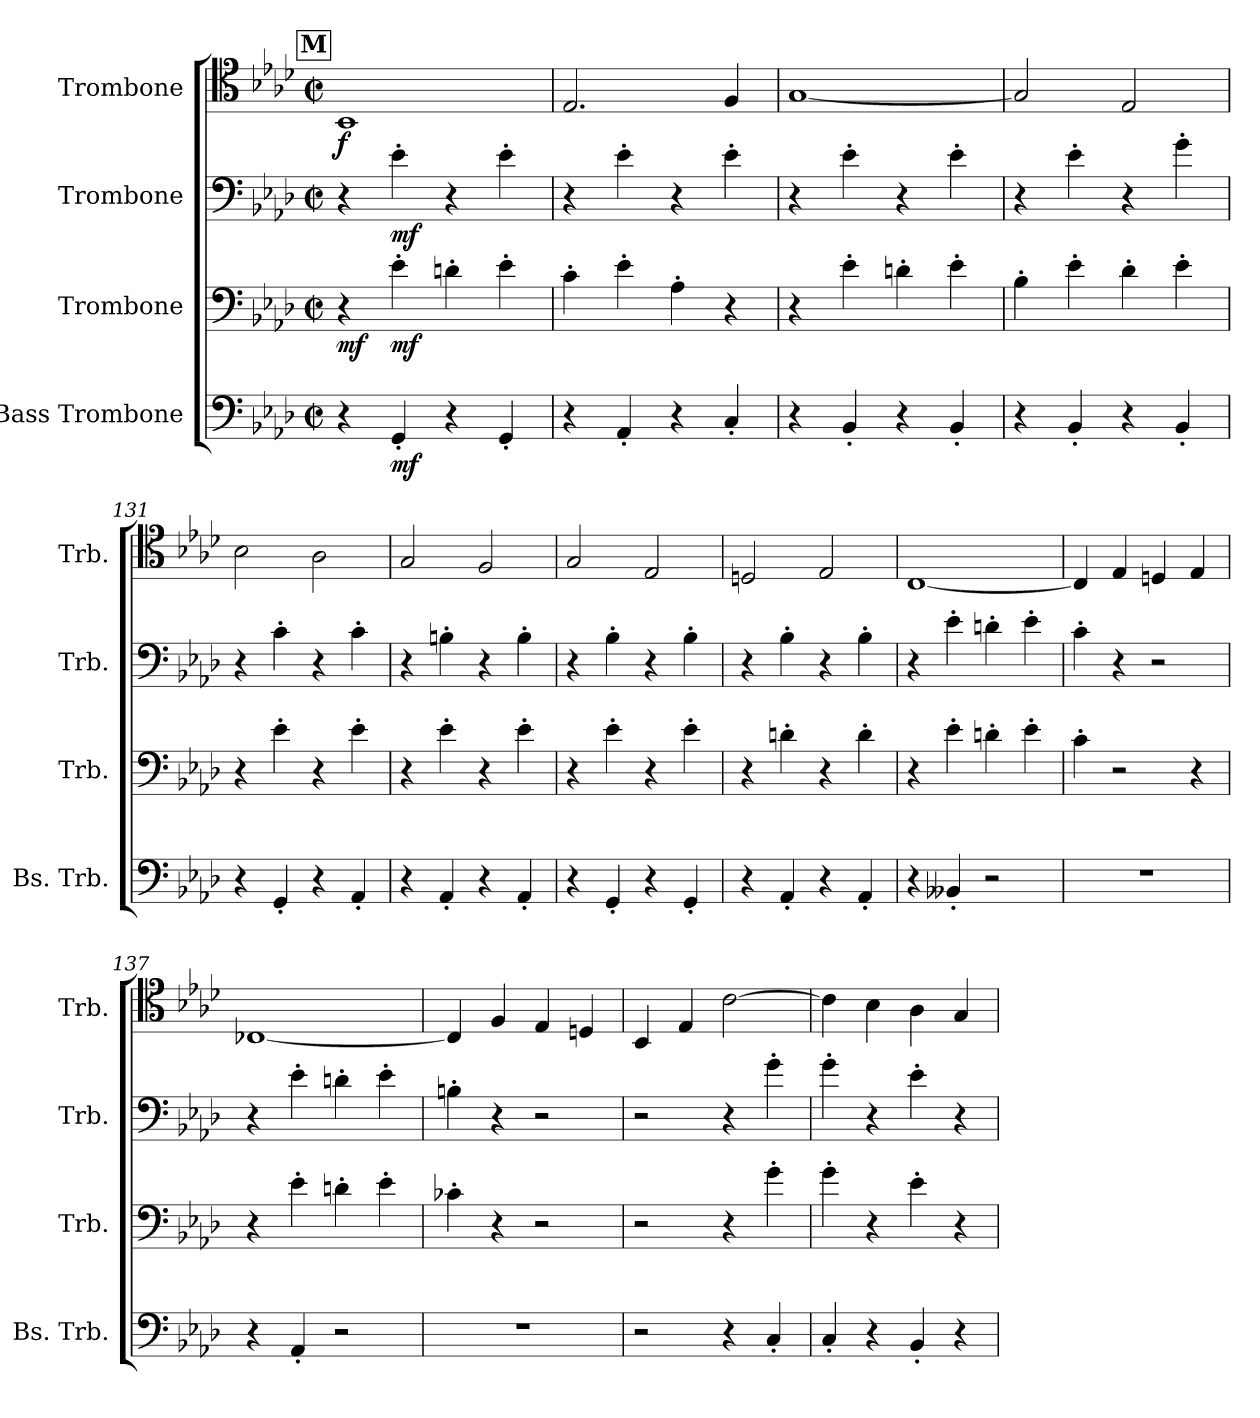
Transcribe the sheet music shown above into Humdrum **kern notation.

**kern	**dynam	**kern	**dynam	**kern	**dynam	**kern	**dynam
*part4	*part4	*part3	*part3	*part2	*part2	*part1	*part1
*staff4	*staff4	*staff3	*staff3	*staff2	*staff2	*staff1	*staff1
*I"Bass Trombone	*	*I"Trombone	*	*I"Trombone	*	*I"Trombone	*
*I'Bs. Trb.	*	*I'Trb.	*	*I'Trb.	*	*I'Trb.	*
*clefF4	*	*clefF4	*	*clefF4	*	*clefC4	*
*k[b-e-a-d-]	*	*k[b-e-a-d-]	*	*k[b-e-a-d-]	*	*k[b-e-a-d-]	*
*M2/2	*	*M2/2	*	*M2/2	*	*M2/2	*
*met(c|)	*	*met(c|)	*	*met(c|)	*	*met(c|)	*
!!LO:REH:place=s1:a:fs=14:t=M
=127	=127	=127	=127	=127	=127	=127	=127
!	!	!	!LO:DY:b	!	!	!	!LO:DY:b
4r	.	4r	mf	4r	.	1BB-	f
!	!LO:DY:b	!	!LO:DY:b	!	!LO:DY:b	!	!
4GG'/	mf	4e-'\	mf	4e-'\	mf	.	.
4r	.	4dn'\	.	4r	.	.	.
4GG'/	.	4e-'\	.	4e-'\	.	.	.
=128	=128	=128	=128	=128	=128	=128	=128
4r	.	4c'\	.	4r	.	2.E-/	.
4AA-'/	.	4e-'\	.	4e-'\	.	.	.
4r	.	4A-'\	.	4r	.	.	.
4C'/	.	4r	.	4e-'\	.	4F/	.
=129	=129	=129	=129	=129	=129	=129	=129
4r	.	4r	.	4r	.	[1G	.
4BB-'/	.	4e-'\	.	4e-'\	.	.	.
4r	.	4dn'\	.	4r	.	.	.
4BB-'/	.	4e-'\	.	4e-'\	.	.	.
=130	=130	=130	=130	=130	=130	=130	=130
4r	.	4B-'\	.	4r	.	2G/]	.
4BB-'/	.	4e-'\	.	4e-'\	.	.	.
4r	.	4d-'\	.	4r	.	2E-/	.
4BB-'/	.	4e-'\	.	4g'\	.	.	.
=131	=131	=131	=131	=131	=131	=131	=131
4r	.	4r	.	4r	.	2B-\	.
4GG'/	.	4e-'\	.	4c'\	.	.	.
4r	.	4r	.	4r	.	2A-\	.
4AA-'/	.	4e-'\	.	4c'\	.	.	.
=132	=132	=132	=132	=132	=132	=132	=132
4r	.	4r	.	4r	.	2G/	.
4AA-'/	.	4e-'\	.	4Bn'\	.	.	.
4r	.	4r	.	4r	.	2F/	.
4AA-'/	.	4e-'\	.	4B'\	.	.	.
=133	=133	=133	=133	=133	=133	=133	=133
4r	.	4r	.	4r	.	2G/	.
4GG'/	.	4e-'\	.	4B-'\	.	.	.
4r	.	4r	.	4r	.	2E-/	.
4GG'/	.	4e-'\	.	4B-'\	.	.	.
=134	=134	=134	=134	=134	=134	=134	=134
4r	.	4r	.	4r	.	2Dn/	.
4AA-'/	.	4dn'\	.	4B-'\	.	.	.
4r	.	4r	.	4r	.	2E-/	.
4AA-'/	.	4d'\	.	4B-'\	.	.	.
!!LO:LB:g=z
=135	=135	=135	=135	=135	=135	=135	=135
4r	.	4r	.	4r	.	[1C	.
4BB--X'/	.	4e-'\	.	4e-'\	.	.	.
2r	.	4dn'\	.	4dn'\	.	.	.
.	.	4e-'\	.	4e-'\	.	.	.
=136	=136	=136	=136	=136	=136	=136	=136
1r	.	4c'\	.	4c'\	.	4C/]	.
.	.	2r	.	4r	.	4E-/	.
.	.	.	.	2r	.	4Dn/	.
.	.	4r	.	.	.	4E-/	.
=137	=137	=137	=137	=137	=137	=137	=137
4r	.	4r	.	4r	.	[1C-X	.
4AA-'/	.	4e-'\	.	4e-'\	.	.	.
2r	.	4dn'\	.	4dn'\	.	.	.
.	.	4e-'\	.	4e-'\	.	.	.
=138	=138	=138	=138	=138	=138	=138	=138
1r	.	4c-X'\	.	4Bn'\	.	4C-/]	.
.	.	4r	.	4r	.	4F/	.
.	.	2r	.	2r	.	4E-/	.
.	.	.	.	.	.	4Dn/	.
=139	=139	=139	=139	=139	=139	=139	=139
2r	.	2r	.	2r	.	4BB-/	.
.	.	.	.	.	.	4E-/	.
4r	.	4r	.	4r	.	[2c\	.
4C'/	.	4g'\	.	4g'\	.	.	.
=140	=140	=140	=140	=140	=140	=140	=140
4C'/	.	4g'\	.	4g'\	.	4c\]	.
4r	.	4r	.	4r	.	4B-\	.
4BB-'/	.	4e-'\	.	4e-'\	.	4A-\	.
4r	.	4r	.	4r	.	4G/	.
=	=	=	=	=	=	=	=
*-	*-	*-	*-	*-	*-	*-	*-
